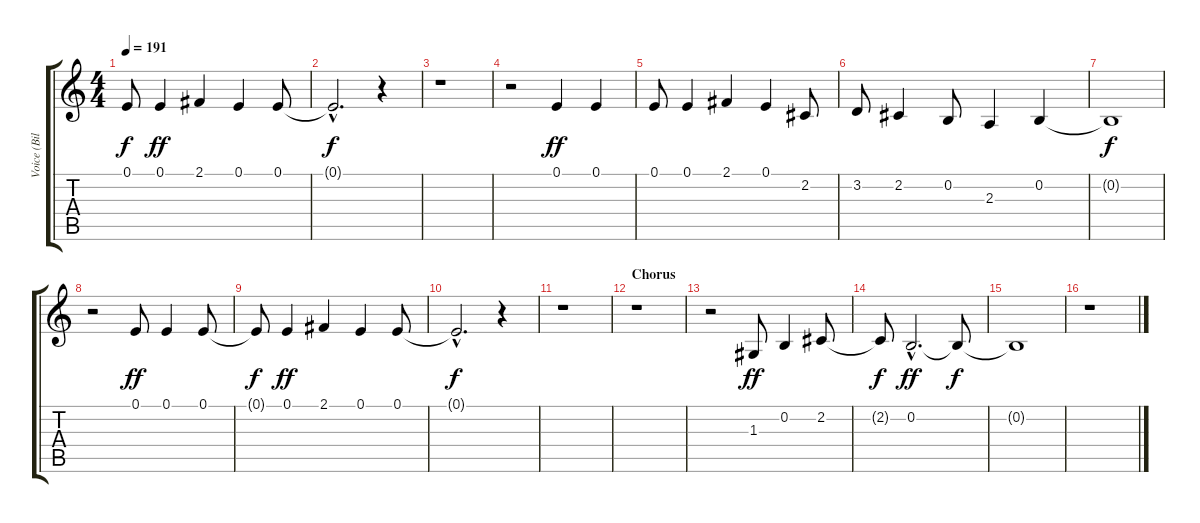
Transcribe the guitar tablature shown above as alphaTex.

\track ("Voice (Billie Joe Armstrong)" "Voice (Bil") {instrument seashore}
\staff {score tabs}
\tuning (E4 B3 G3 D3 A2 E2) {hide}
\ts (4 4)
\tempo 191
\clef g2
\ks c
0.1{t}.8{dy f} 0.1.4{dy ff} 2.1.4 0.1.4 0.1.8 |
0.1{hac t}.2{d dy f} r.4 |
r.1 |
r.2 0.1.4{dy ff} 0.1.4 |
0.1.8 0.1.4 2.1.4 0.1.4 2.2.8 |
3.2.8 2.2.4 0.2.8 2.3.4 0.2.4 |
0.2{t}.1{dy f} |
r.2 0.1.8{dy ff} 0.1.4 0.1.8 |
0.1{t}.8{dy f} 0.1.4{dy ff} 2.1.4 0.1.4 0.1.8 |
0.1{hac t}.2{d dy f} r.4 |
r.1 |
\section ("" "Chorus")
r.1 |
r.2 1.3.8{dy ff} 0.2.4 2.2.8 |
2.2{t}.8{dy f} 0.2{hac}.2{d dy ff} 0.2{t}.8{dy f} |
0.2{t}.1 |
r.1
